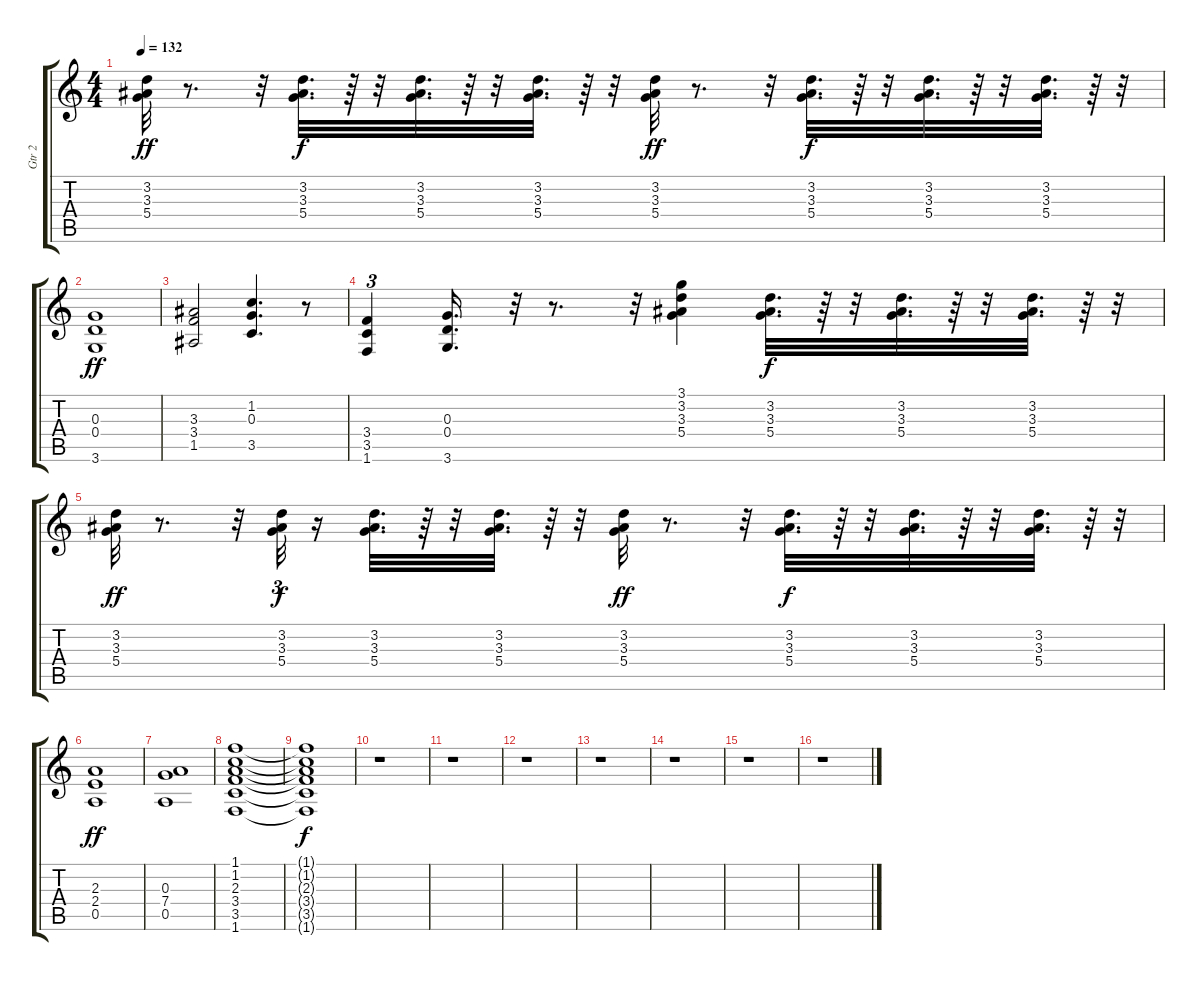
\track ("Gtr 2" "Gtr 2") {instrument overdrivenguitar}
\staff {score tabs}
\tuning (E4 B3 G3 D3 A2 E2) {hide}
\ts (4 4)
\tempo 132
\clef g2
\ks c
(3.2 3.3 5.4).32{dy ff} r.8{d} r.32 (3.2 3.3 5.4).32{d dy f} r.64 r.32 (3.2 3.3 5.4).32{d} r.64 r.32 (3.2 3.3 5.4).32{d} r.64 r.32 (3.2 3.3 5.4).32{dy ff} r.8{d} r.32 (3.2 3.3 5.4).32{d dy f} r.64 r.32 (3.2 3.3 5.4).32{d} r.64 r.32 (3.2 3.3 5.4).32{d} r.64 r.32 |
(0.3 0.4 3.6).1{dy ff} |
(3.3 3.4 1.5).2 (1.2 0.3 3.5).4{d} r.8 |
(3.4 3.5 1.6).4{tu (3 2)} (0.3 0.4 3.6).16{d} r.32{tu (3 2)} r.8{d} r.32 (3.1 3.2 3.3 5.4).4 (3.2 3.3 5.4).32{d dy f} r.64 r.32 (3.2 3.3 5.4).32{d} r.64 r.32 (3.2 3.3 5.4).32{d} r.64 r.32 |
(3.2 3.3 5.4).32{dy ff} r.8{d} r.32 (3.2 3.3 5.4).32{tu (3 2) dy f} r.16 (3.2 3.3 5.4).32{d} r.64 r.32 (3.2 3.3 5.4).32{d} r.64 r.32 (3.2 3.3 5.4).32{dy ff} r.8{d} r.32 (3.2 3.3 5.4).32{d dy f} r.64 r.32 (3.2 3.3 5.4).32{d} r.64 r.32 (3.2 3.3 5.4).32{d} r.64 r.32 |
(2.3 2.4 0.5).1{dy ff} |
(0.3 7.4 0.5).1 |
(1.1 1.2 2.3 3.4 3.5 1.6).1 |
(1.1{t} 1.2{t} 2.3{t} 3.4{t} 3.5{t} 1.6{t}).1{dy f} |
r.1 |
r.1 |
r.1 |
r.1 |
r.1 |
r.1 |
r.1
